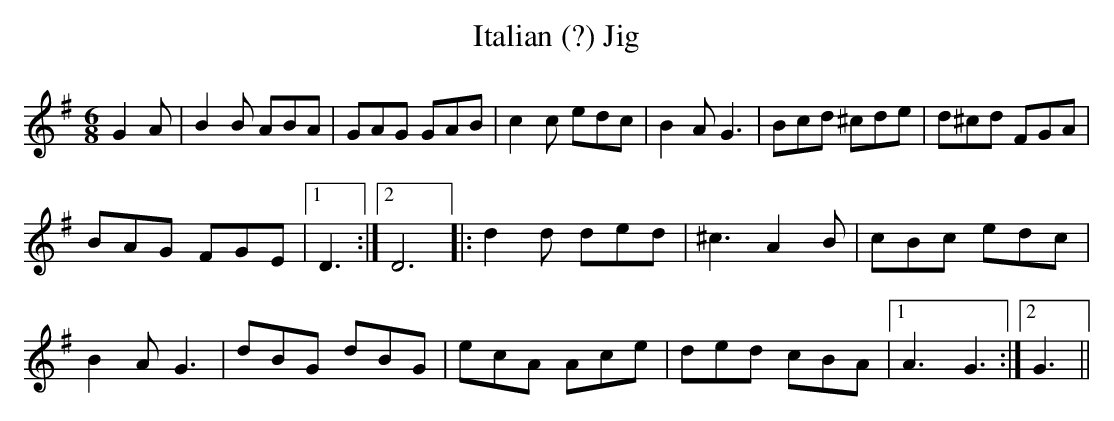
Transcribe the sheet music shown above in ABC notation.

X:1
T:Italian (?) Jig
L:1/8
M:6/8
K:G major
G2A | B2B ABA | GAG GAB | c2c edc | B2A G3 | Bcd ^cde | d^cd FGA |
BAG FGE |1D3 :|2 D6 |: d2d ded | ^c3 A2B | cBc edc |
B2A G3 | dBG dBG | ecA Ace | ded cBA |1 A3 G3 :|2 G3 ||
